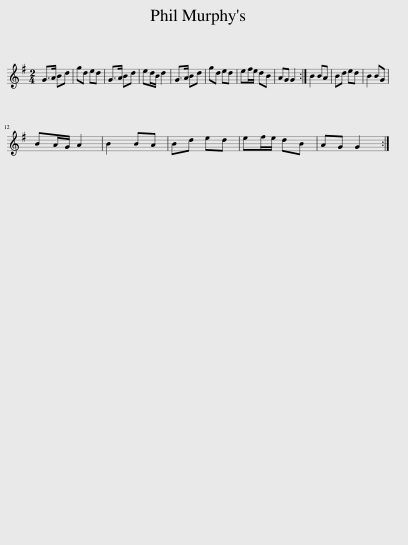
X:1
L:1/8
M:2/4
I:linebreak $
K:G
V:1 treble
V:1
 G>A Bd | gd ed | G>A Bd | ed/B/ d2 | G>A Bd | %5
 gd ed | ef/e/ dB | AG G2 :| B2 BA | Bd ed | %10
 B2 BG |$ BA/G/ A2 | B2 BA | Bd ed | ef/e/ dB | %15
 AG G2 :| %16
